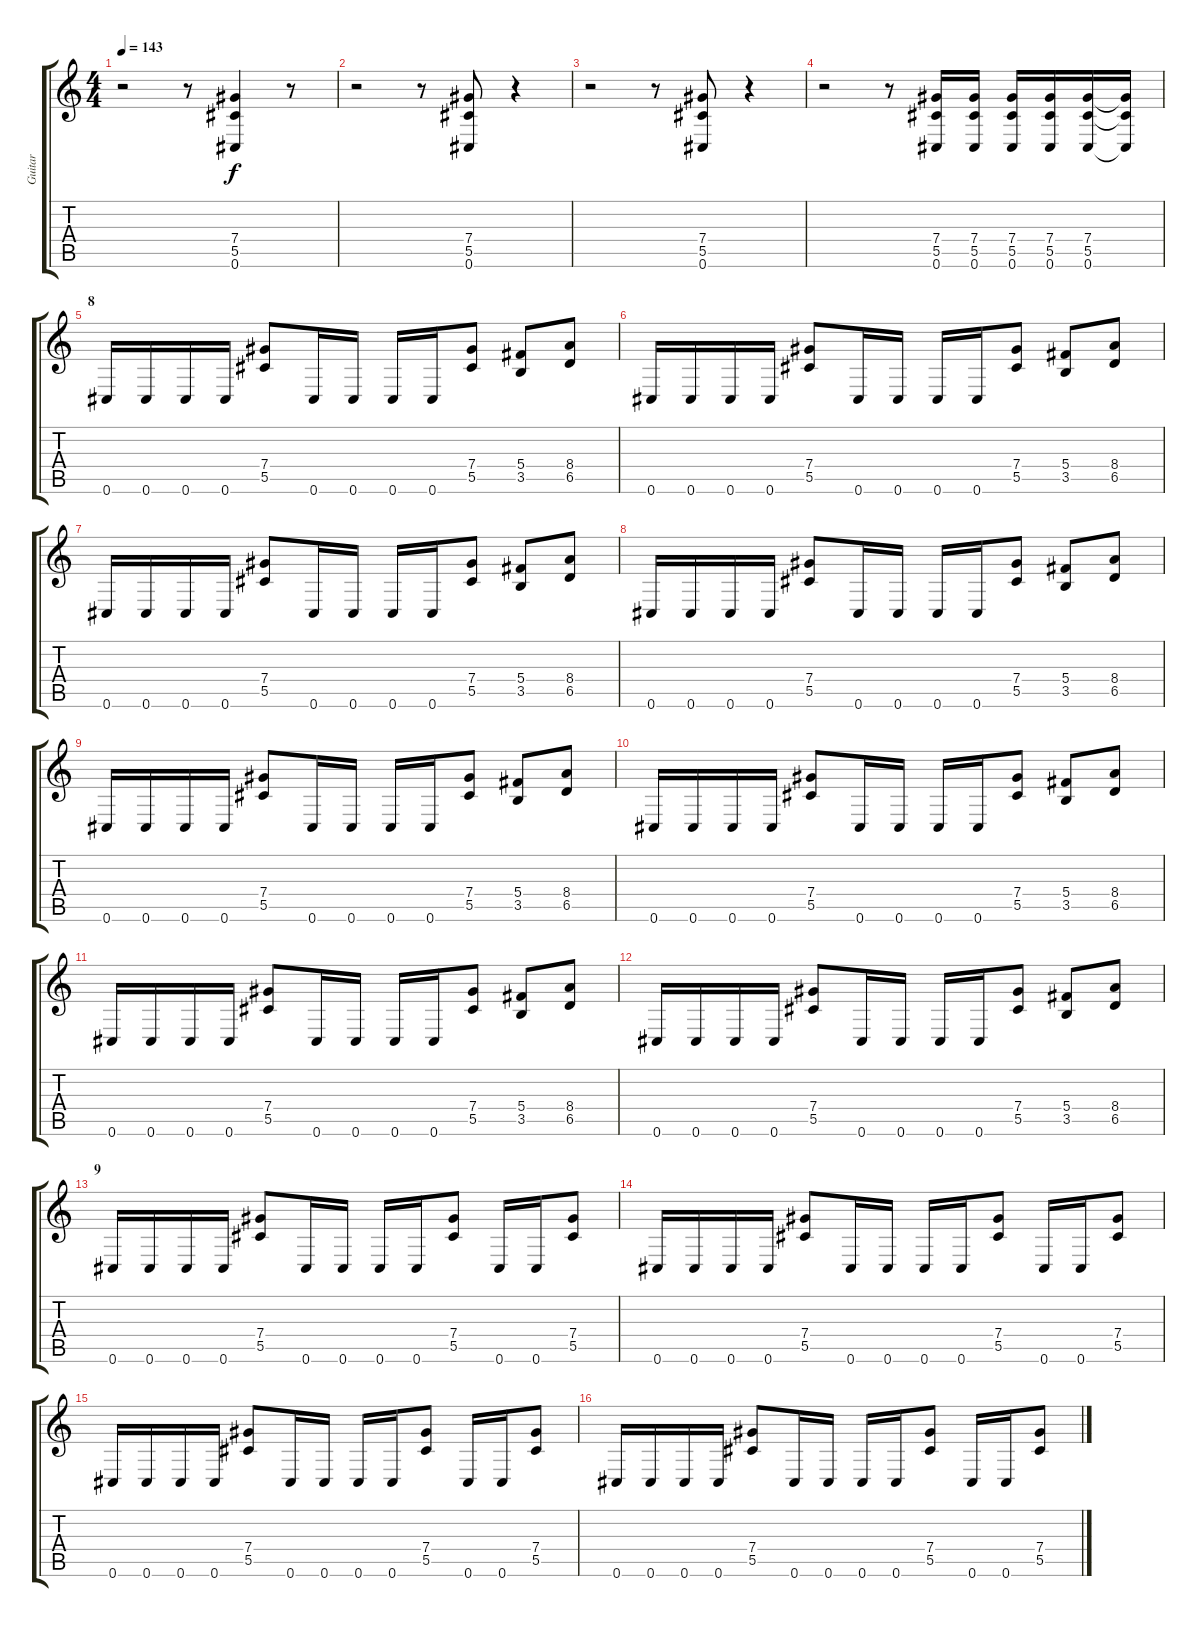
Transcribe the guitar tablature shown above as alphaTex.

\track ("Guitar" "Guitar") {instrument overdrivenguitar}
\staff {score tabs}
\tuning (Eb4 Bb3 Gb3 Db3 Ab2 Db2) {hide}
\ts (4 4)
\tempo 143
\clef g2
\ks c
r.2{dy f} r.8 (7.4 5.5 0.6).4 r.8 |
r.2 r.8 (7.4 5.5 0.6).8 r.4 |
r.2 r.8 (7.4 5.5 0.6).8 r.4 |
r.2 r.8 (7.4 5.5 0.6).16 (7.4 5.5 0.6).16 (7.4 5.5 0.6).16 (7.4 5.5 0.6).16 (7.4 5.5 0.6).16 (7.4{t} 5.5{t} 0.6{t}).16 |
\section ("" "8")
0.6.16 0.6.16 0.6.16 0.6.16 (7.4 5.5).8 0.6.16 0.6.16 0.6.16 0.6.16 (7.4 5.5).8 (5.4 3.5).8 (8.4 6.5).8 |
0.6.16 0.6.16 0.6.16 0.6.16 (7.4 5.5).8 0.6.16 0.6.16 0.6.16 0.6.16 (7.4 5.5).8 (5.4 3.5).8 (8.4 6.5).8 |
0.6.16 0.6.16 0.6.16 0.6.16 (7.4 5.5).8 0.6.16 0.6.16 0.6.16 0.6.16 (7.4 5.5).8 (5.4 3.5).8 (8.4 6.5).8 |
0.6.16 0.6.16 0.6.16 0.6.16 (7.4 5.5).8 0.6.16 0.6.16 0.6.16 0.6.16 (7.4 5.5).8 (5.4 3.5).8 (8.4 6.5).8 |
0.6.16 0.6.16 0.6.16 0.6.16 (7.4 5.5).8 0.6.16 0.6.16 0.6.16 0.6.16 (7.4 5.5).8 (5.4 3.5).8 (8.4 6.5).8 |
0.6.16 0.6.16 0.6.16 0.6.16 (7.4 5.5).8 0.6.16 0.6.16 0.6.16 0.6.16 (7.4 5.5).8 (5.4 3.5).8 (8.4 6.5).8 |
0.6.16 0.6.16 0.6.16 0.6.16 (7.4 5.5).8 0.6.16 0.6.16 0.6.16 0.6.16 (7.4 5.5).8 (5.4 3.5).8 (8.4 6.5).8 |
0.6.16 0.6.16 0.6.16 0.6.16 (7.4 5.5).8 0.6.16 0.6.16 0.6.16 0.6.16 (7.4 5.5).8 (5.4 3.5).8 (8.4 6.5).8 |
\section ("" "9")
0.6.16 0.6.16 0.6.16 0.6.16 (7.4 5.5).8 0.6.16 0.6.16 0.6.16 0.6.16 (7.4 5.5).8 0.6.16 0.6.16 (7.4 5.5).8 |
0.6.16 0.6.16 0.6.16 0.6.16 (7.4 5.5).8 0.6.16 0.6.16 0.6.16 0.6.16 (7.4 5.5).8 0.6.16 0.6.16 (7.4 5.5).8 |
0.6.16 0.6.16 0.6.16 0.6.16 (7.4 5.5).8 0.6.16 0.6.16 0.6.16 0.6.16 (7.4 5.5).8 0.6.16 0.6.16 (7.4 5.5).8 |
0.6.16 0.6.16 0.6.16 0.6.16 (7.4 5.5).8 0.6.16 0.6.16 0.6.16 0.6.16 (7.4 5.5).8 0.6.16 0.6.16 (7.4 5.5).8
